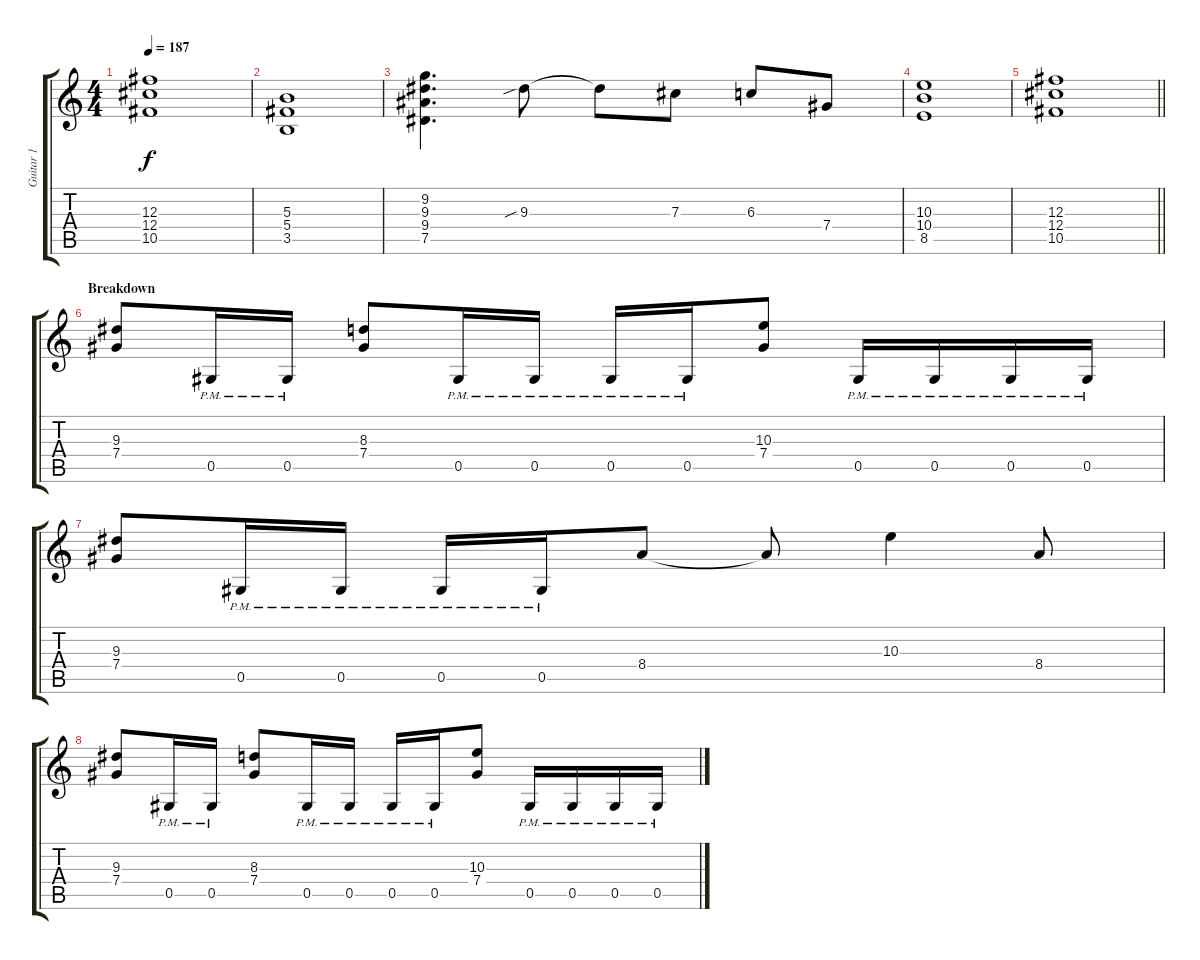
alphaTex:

\track ("Guitar 1" "Guitar 1") {instrument distortionguitar}
\staff {score tabs}
\tuning (Eb4 Bb3 Gb3 Db3 Ab2 Eb2) {hide}
\ts (4 4)
\tempo 187
\clef g2
\ks c
(12.3 12.4 10.5).1{dy f} |
(5.3 5.4 3.5).1 |
(9.2 9.3 9.4 7.5).4{d} 9.3{sib}.8 9.3{t}.8 7.3.8 6.3.8 7.4.8 |
(10.3 10.4 8.5).1 |
\barLineRight lightlight
(12.3 12.4 10.5).1 |
\section ("" "Breakdown")
(9.3 7.4).8 0.5{pm}.16 0.5{pm}.16 (8.3 7.4).8 0.5{pm}.16 0.5{pm}.16 0.5{pm}.16 0.5{pm}.16 (10.3 7.4).8 0.5{pm}.16 0.5{pm}.16 0.5{pm}.16 0.5{pm}.16 |
(9.3 7.4).8 0.5{pm}.16 0.5{pm}.16 0.5{pm}.16 0.5{pm}.16 8.4.8 8.4{t}.8 10.3.4 8.4.8 |
(9.3 7.4).8 0.5{pm}.16 0.5{pm}.16 (8.3 7.4).8 0.5{pm}.16 0.5{pm}.16 0.5{pm}.16 0.5{pm}.16 (10.3 7.4).8 0.5{pm}.16 0.5{pm}.16 0.5{pm}.16 0.5{pm}.16
